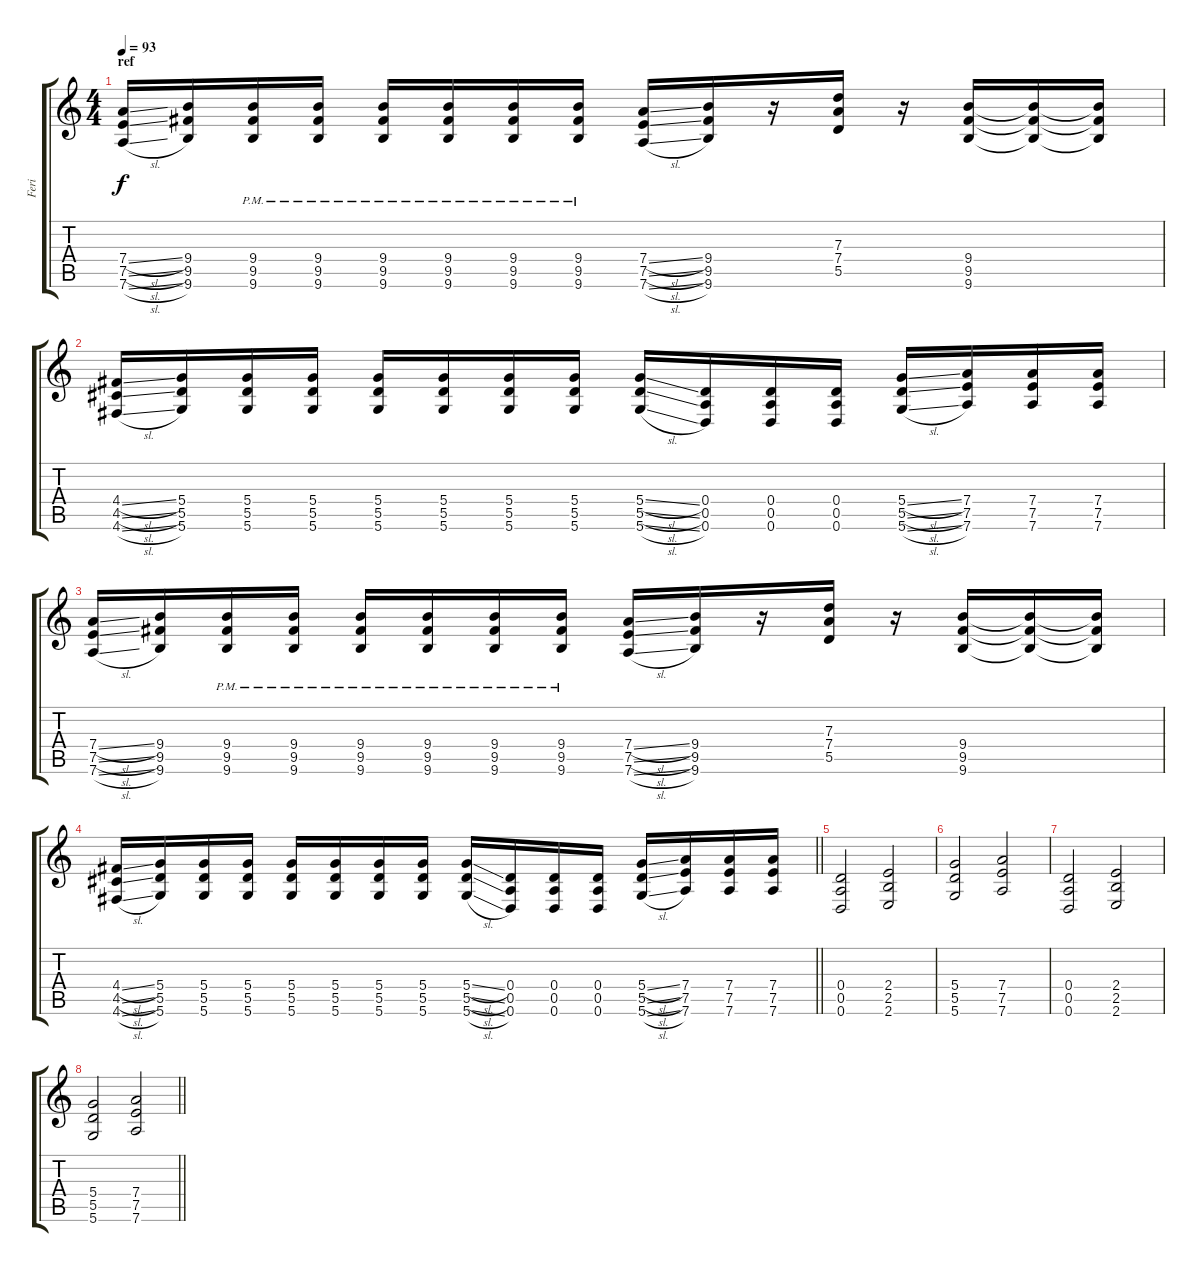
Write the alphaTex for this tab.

\track ("Feri" "Feri") {instrument distortionguitar}
\staff {score tabs}
\tuning (E4 B3 G3 D3 A2 D2) {hide}
\ts (4 4)
\section ("" "ref")
\tempo 93
\clef g2
\ks c
(7.4{sl} 7.5{sl} 7.6{sl}).16{dy f} (9.4 9.5 9.6).16 (9.4{pm} 9.5{pm} 9.6{pm}).16 (9.4{pm} 9.5{pm} 9.6{pm}).16 (9.4{pm} 9.5{pm} 9.6{pm}).16 (9.4{pm} 9.5{pm} 9.6{pm}).16 (9.4{pm} 9.5{pm} 9.6{pm}).16 (9.4{pm} 9.5{pm} 9.6{pm}).16 (7.4{sl} 7.5{sl} 7.6{sl}).16 (9.4 9.5 9.6).16 r.16 (7.3 7.4 5.5).16 r.16 (9.4 9.5 9.6).16 (9.4{t} 9.5{t} 9.6{t}).16 (9.4{t} 9.5{t} 9.6{t}).16 |
(4.4{sl} 4.5{sl} 4.6{sl}).16 (5.4 5.5 5.6).16 (5.4 5.5 5.6).16 (5.4 5.5 5.6).16 (5.4 5.5 5.6).16 (5.4 5.5 5.6).16 (5.4 5.5 5.6).16 (5.4 5.5 5.6).16 (5.4{sl} 5.5{sl} 5.6{sl}).16 (0.4 0.5 0.6).16 (0.4 0.5 0.6).16 (0.4 0.5 0.6).16 (5.4{sl} 5.5{sl} 5.6{sl}).16 (7.4 7.5 7.6).16 (7.4 7.5 7.6).16 (7.4 7.5 7.6).16 |
(7.4{sl} 7.5{sl} 7.6{sl}).16 (9.4 9.5 9.6).16 (9.4{pm} 9.5{pm} 9.6{pm}).16 (9.4{pm} 9.5{pm} 9.6{pm}).16 (9.4{pm} 9.5{pm} 9.6{pm}).16 (9.4{pm} 9.5{pm} 9.6{pm}).16 (9.4{pm} 9.5{pm} 9.6{pm}).16 (9.4{pm} 9.5{pm} 9.6{pm}).16 (7.4{sl} 7.5{sl} 7.6{sl}).16 (9.4 9.5 9.6).16 r.16 (7.3 7.4 5.5).16 r.16 (9.4 9.5 9.6).16 (9.4{t} 9.5{t} 9.6{t}).16 (9.4{t} 9.5{t} 9.6{t}).16 |
\barLineRight lightlight
(4.4{sl} 4.5{sl} 4.6{sl}).16 (5.4 5.5 5.6).16 (5.4 5.5 5.6).16 (5.4 5.5 5.6).16 (5.4 5.5 5.6).16 (5.4 5.5 5.6).16 (5.4 5.5 5.6).16 (5.4 5.5 5.6).16 (5.4{sl} 5.5{sl} 5.6{sl}).16 (0.4 0.5 0.6).16 (0.4 0.5 0.6).16 (0.4 0.5 0.6).16 (5.4{sl} 5.5{sl} 5.6{sl}).16 (7.4 7.5 7.6).16 (7.4 7.5 7.6).16 (7.4 7.5 7.6).16 |
(0.4 0.5 0.6).2 (2.4 2.5 2.6).2 |
(5.4 5.5 5.6).2 (7.4 7.5 7.6).2 |
(0.4 0.5 0.6).2 (2.4 2.5 2.6).2 |
\barLineRight lightlight
(5.4 5.5 5.6).2 (7.4 7.5 7.6).2
